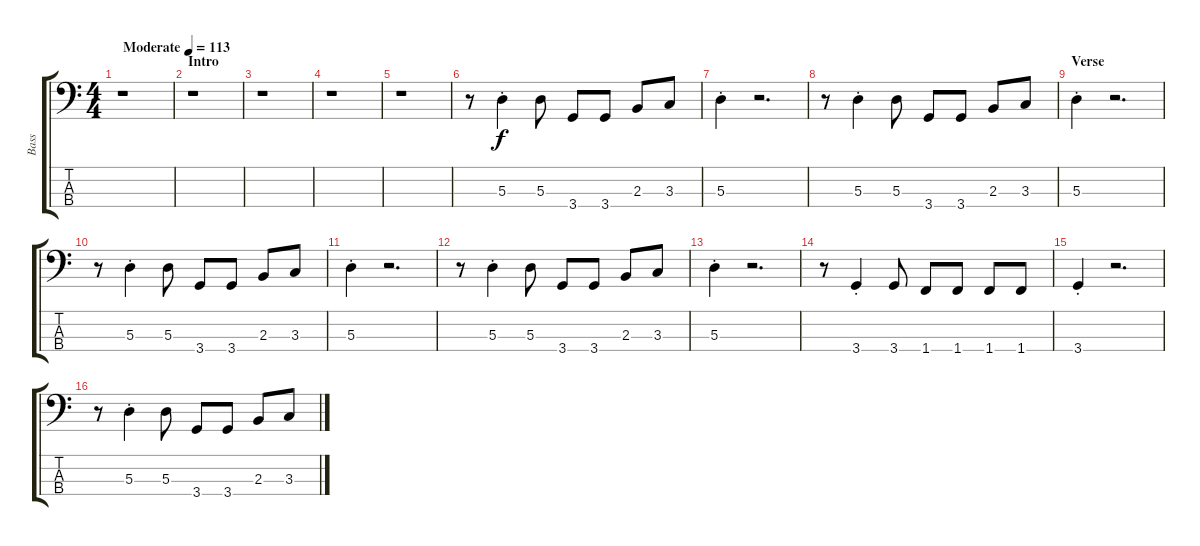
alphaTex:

\track ("Bass" "Bass") {instrument electricbasspick}
\staff {score tabs}
\tuning (G2 D2 A1 E1) {hide}
\ts (4 4)
\tempo (113 "Moderate")
\clef f4
\ks c
r.1{dy f instrument electricbasspick} |
\section ("" "Intro")
r.1 |
r.1 |
r.1 |
r.1 |
r.8 5.3{st}.4 5.3.8 3.4.8 3.4.8 2.3.8 3.3.8 |
5.3{st}.4 r.2{d} |
r.8 5.3{st}.4 5.3.8 3.4.8 3.4.8 2.3.8 3.3.8 |
\section ("" "Verse")
5.3{st}.4 r.2{d} |
r.8 5.3{st}.4 5.3.8 3.4.8 3.4.8 2.3.8 3.3.8 |
5.3{st}.4 r.2{d} |
r.8 5.3{st}.4 5.3.8 3.4.8 3.4.8 2.3.8 3.3.8 |
5.3{st}.4 r.2{d} |
r.8 3.4{st}.4 3.4.8 1.4.8 1.4.8 1.4.8 1.4.8 |
3.4{st}.4 r.2{d} |
r.8 5.3{st}.4 5.3.8 3.4.8 3.4.8 2.3.8 3.3.8
